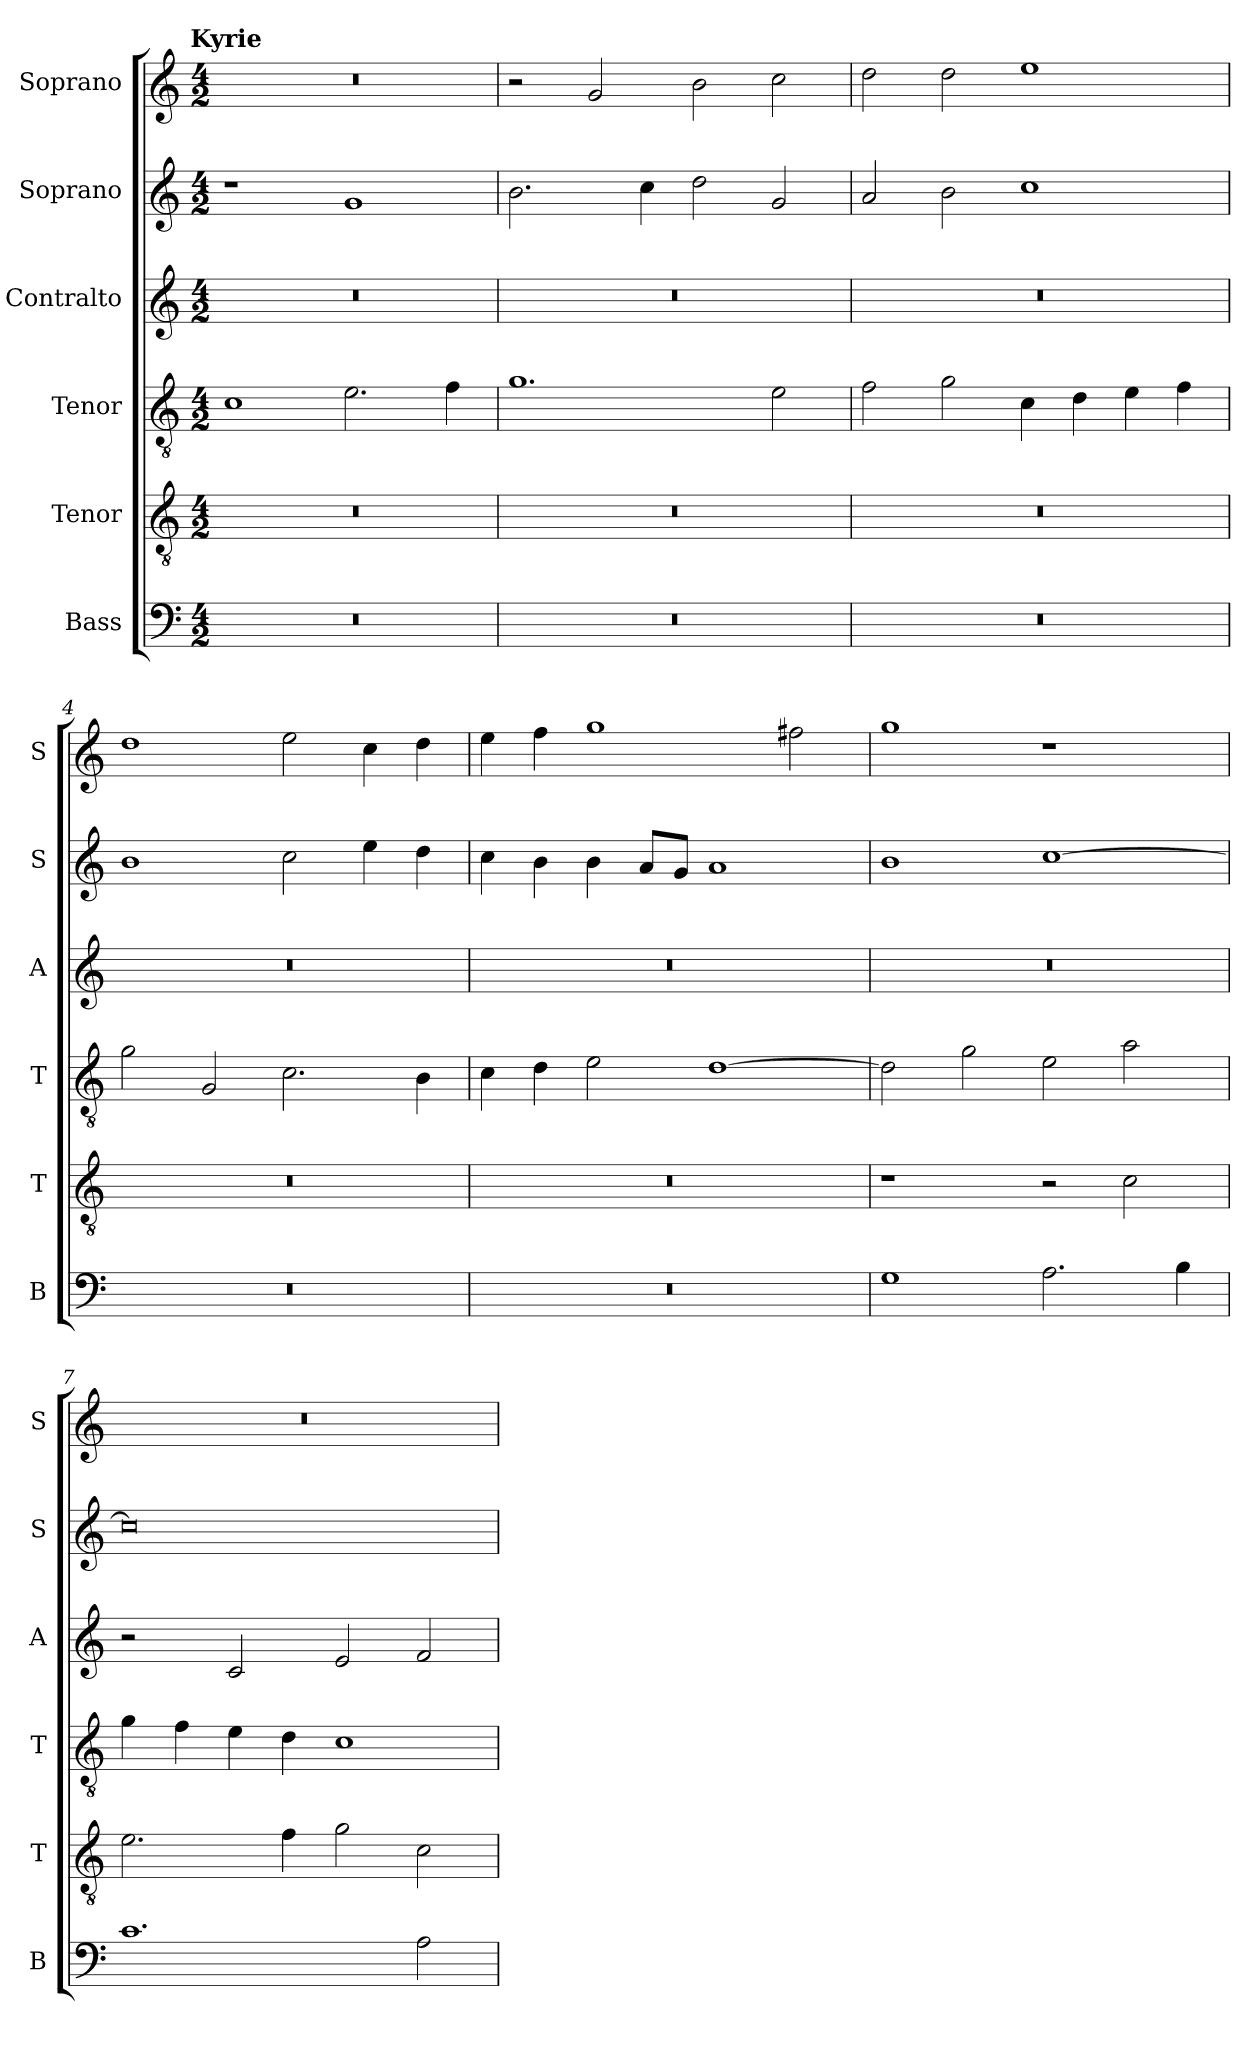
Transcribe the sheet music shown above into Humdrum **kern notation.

**kern	**kern	**kern	**kern	**kern	**kern
*part6	*part5	*part4	*part3	*part2	*part1
*staff6	*staff5	*staff4	*staff3	*staff2	*staff1
*I"Bass	*I"Tenor	*I"Tenor	*I"Contralto	*I"Soprano	*I"Soprano
*I'B	*I'T	*I'T	*I'A	*I'S	*I'S
*clefF4	*clefGv2	*clefGv2	*clefG2	*clefG2	*clefG2
*k[]	*k[]	*k[]	*k[]	*k[]	*k[]
*G:mix	*G:mix	*G:mix	*G:mix	*G:mix	*G:mix
!!LO:TX:omd:t=Kyrie
*M4/2	*M4/2	*M4/2	*M4/2	*M4/2	*M4/2
=1	=1	=1	=1	=1	=1
0r	0r	1c	0r	1r	0r
.	.	2.e	.	1g	.
.	.	4f	.	.	.
=2	=2	=2	=2	=2	=2
0r	0r	1.g	0r	2.b	2r
.	.	.	.	.	2g
.	.	.	.	4cc	.
.	.	.	.	2dd	2b
.	.	2e	.	2g	2cc
=3	=3	=3	=3	=3	=3
0r	0r	2f	0r	2a	2dd
.	.	2g	.	2b	2dd
.	.	4c	.	1cc	1ee
.	.	4d	.	.	.
.	.	4e	.	.	.
.	.	4f	.	.	.
=4	=4	=4	=4	=4	=4
0r	0r	2g	0r	1b	1dd
.	.	2G	.	.	.
.	.	2.c	.	2cc	2ee
.	.	.	.	4ee	4cc
.	.	4B	.	4dd	4dd
=5	=5	=5	=5	=5	=5
0r	0r	4c	0r	4cc	4ee
.	.	4d	.	4b	4ff
.	.	2e	.	4b	1gg
.	.	.	.	8a/L	.
.	.	.	.	8g/J	.
.	.	[1d	.	1a	.
.	.	.	.	.	2ff#X
=6	=6	=6	=6	=6	=6
1G	1r	2d]	0r	1b	1gg
.	.	2g	.	.	.
2.A	2r	2e	.	[1cc	1r
.	2c	2a	.	.	.
4B	.	.	.	.	.
=7	=7	=7	=7	=7	=7
1.c	2.e	4g	2r	0cc]	0r
.	.	4f	.	.	.
.	.	4e	2c	.	.
.	4f	4d	.	.	.
.	2g	1c	2e	.	.
2A	2c	.	2f	.	.
=	=	=	=	=	=
*-	*-	*-	*-	*-	*-
